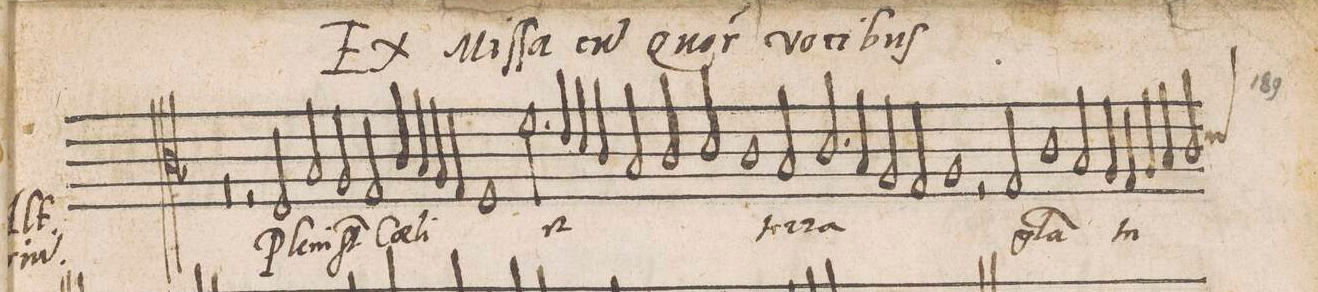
**kern	**text
*I"ALTVS	*
*clefC3	*
*k[b-]	*
*met(C|)	*
*M2/1	*
*M2/1	*
*met(C|)	*
0r	.
=24-	=24-
2r	.
2F/	Ple-
2B-/	-ni
2A/	ſ(un)t
=25-	=25-
2G/	Cae-
4c/	-li
4B-/	.
4A/	.
4G/	.
1F/	.
=26-	=26-
*2\left	*
2.f\	et
4e/	.
4d/	.
4c/	.
=27-	=27-
2B-/	.
2c/	.
2d/	.
1c	.
=28-	=28-
*2\left	*
2B-/	ter-
2.c/	-ra
.	glo-
4B-/	.
=29-	=29-
2A/	.
2G/	.
1A	.
=30-	=30-
2r	.
2G/	gl(o-
1c	-ri)-
=31-	=31-
2B-/	-a
4A/	tu-
4G/	.
4A/	.
4B-/	.
*custos:d	*
2c/	.
=32-	=32-
*-	*-
